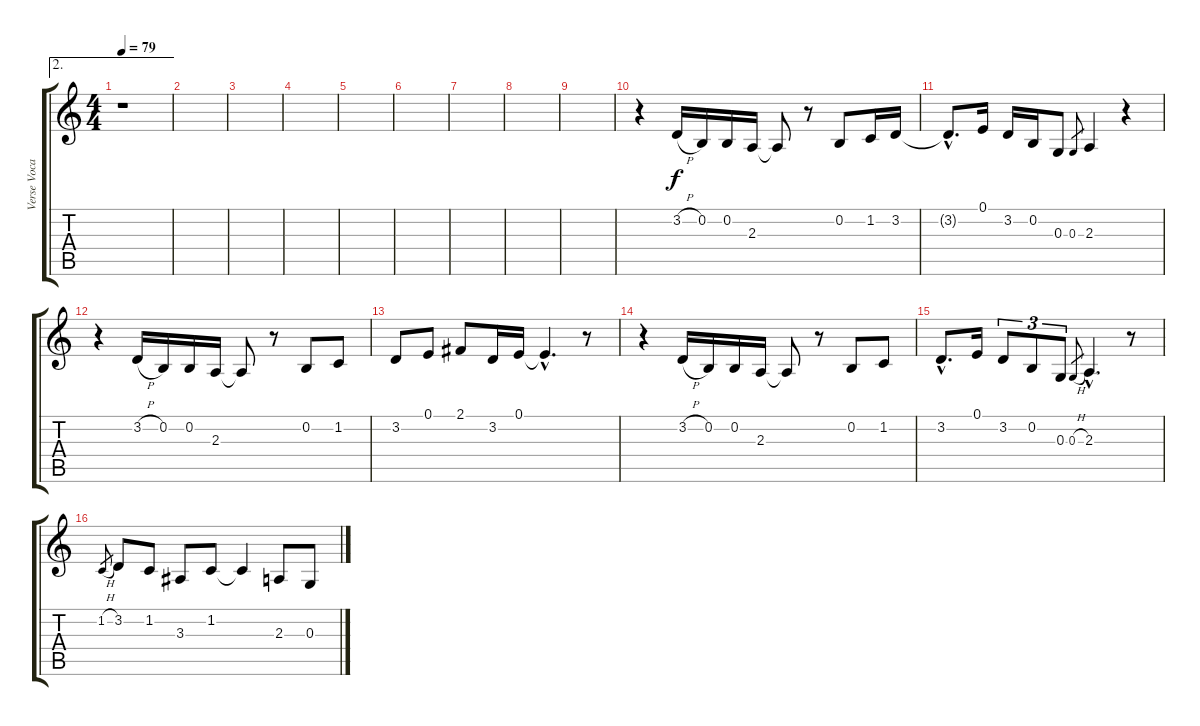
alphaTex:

\track ("Verse Vocals" "Verse Voca") {instrument harmonica}
\staff {score tabs}
\tuning (E4 B3 G3 D3 A2 E2) {hide}
\ae 2
\ts (4 4)
\tempo 79
\clef g2
\ks c
r.1{dy f} |
|
|
|
|
|
|
|
|
r.4 3.2{h}.16 0.2.16 0.2.16 2.3.16 2.3{t}.8 r.8 0.2.8 1.2.16 3.2.16 |
3.2{hac t}.8{d} 0.1.16 3.2.16 0.2.16 0.3.8 0.3.8{gr} 2.3.4 r.4 |
r.4 3.2{h}.16 0.2.16 0.2.16 2.3.16 2.3{t}.8 r.8 0.2.8 1.2.8 |
3.2.8 0.1.8 2.1.8 3.2.16 0.1.16 0.1{hac t}.4{d} r.8 |
r.4 3.2{h}.16 0.2.16 0.2.16 2.3.16 2.3{t}.8 r.8 0.2.8 1.2.8 |
3.2{hac}.8{d} 0.1.16 3.2.8{tu (3 2)} 0.2.8{tu (3 2)} 0.3.8{tu (3 2)} 0.3{h}.8{gr} 2.3{hac}.4{d} r.8 |
1.2{h}.8{gr} 3.2.8 1.2.8 3.3.8 1.2.8 1.2{t}.4 2.3.8 0.3.8
